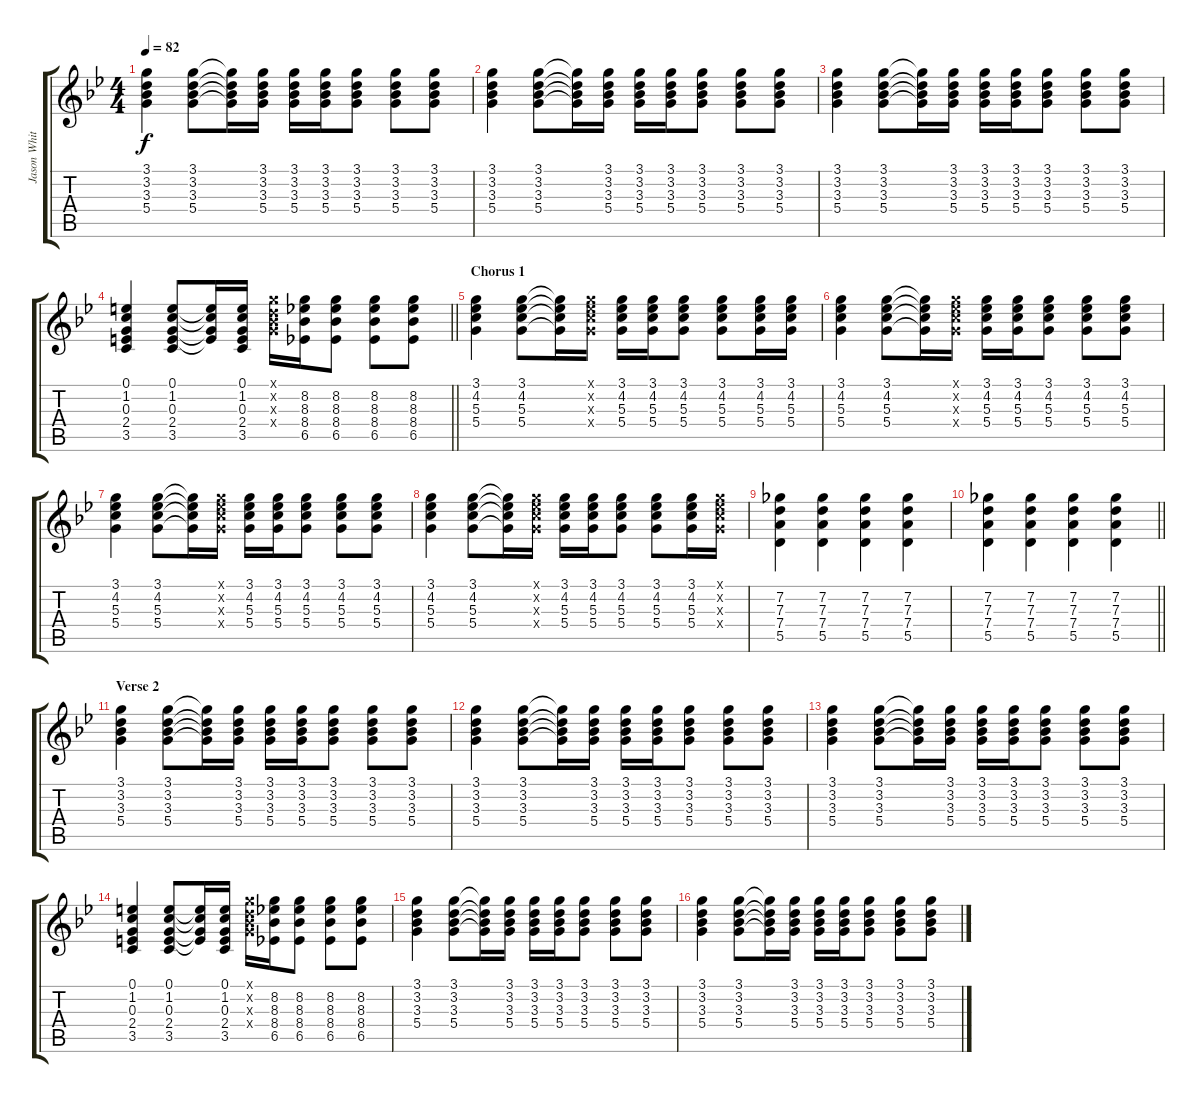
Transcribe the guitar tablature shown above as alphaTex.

\track ("Jason White - Guitar" "Jason Whit") {instrument acousticguitarsteel}
\staff {score tabs}
\tuning (E4 B3 G3 D3 A2 E2) {hide}
\ts (4 4)
\tempo 82
\clef g2
\ks gminor
(3.1 3.2 3.3 5.4).4{dy f} (3.1 3.2 3.3 5.4).8 (3.1{t} 3.2{t} 3.3{t} 5.4{t}).16 (3.1 3.2 3.3 5.4).16 (3.1 3.2 3.3 5.4).16 (3.1 3.2 3.3 5.4).16 (3.1 3.2 3.3 5.4).8 (3.1 3.2 3.3 5.4).8 (3.1 3.2 3.3 5.4).8 |
(3.1 3.2 3.3 5.4).4 (3.1 3.2 3.3 5.4).8 (3.1{t} 3.2{t} 3.3{t} 5.4{t}).16 (3.1 3.2 3.3 5.4).16 (3.1 3.2 3.3 5.4).16 (3.1 3.2 3.3 5.4).16 (3.1 3.2 3.3 5.4).8 (3.1 3.2 3.3 5.4).8 (3.1 3.2 3.3 5.4).8 |
(3.1 3.2 3.3 5.4).4 (3.1 3.2 3.3 5.4).8 (3.1{t} 3.2{t} 3.3{t} 5.4{t}).16 (3.1 3.2 3.3 5.4).16 (3.1 3.2 3.3 5.4).16 (3.1 3.2 3.3 5.4).16 (3.1 3.2 3.3 5.4).8 (3.1 3.2 3.3 5.4).8 (3.1 3.2 3.3 5.4).8 |
\barLineRight lightlight
(0.1 1.2 0.3 2.4 3.5).4 (0.1 1.2 0.3 2.4 3.5).8 (0.1{t} 1.2{t} 0.3{t} 2.4{t}).16 (0.1 1.2 0.3 2.4 3.5).16 (3.1{x} 3.2{x} 3.3{x} 5.4{x}).16 (8.2 8.3 8.4 6.5).16 (8.2 8.3 8.4 6.5).8 (8.2 8.3 8.4 6.5).8 (8.2 8.3 8.4 6.5).8 |
\section ("" "Chorus 1")
(3.1 4.2 5.3 5.4).4 (3.1 4.2 5.3 5.4).8 (3.1{t} 4.2{t} 5.3{t} 5.4{t}).16 (3.1{x} 4.2{x} 5.3{x} 5.4{x}).16 (3.1 4.2 5.3 5.4).16 (3.1 4.2 5.3 5.4).16 (3.1 4.2 5.3 5.4).8 (3.1 4.2 5.3 5.4).8 (3.1 4.2 5.3 5.4).16 (3.1 4.2 5.3 5.4).16 |
(3.1 4.2 5.3 5.4).4 (3.1 4.2 5.3 5.4).8 (3.1{t} 4.2{t} 5.3{t} 5.4{t}).16 (3.1{x} 4.2{x} 5.3{x} 5.4{x}).16 (3.1 4.2 5.3 5.4).16 (3.1 4.2 5.3 5.4).16 (3.1 4.2 5.3 5.4).8 (3.1 4.2 5.3 5.4).8 (3.1 4.2 5.3 5.4).8 |
(3.1 4.2 5.3 5.4).4 (3.1 4.2 5.3 5.4).8 (3.1{t} 4.2{t} 5.3{t} 5.4{t}).16 (3.1{x} 4.2{x} 5.3{x} 5.4{x}).16 (3.1 4.2 5.3 5.4).16 (3.1 4.2 5.3 5.4).16 (3.1 4.2 5.3 5.4).8 (3.1 4.2 5.3 5.4).8 (3.1 4.2 5.3 5.4).8 |
(3.1 4.2 5.3 5.4).4 (3.1 4.2 5.3 5.4).8 (3.1{t} 4.2{t} 5.3{t} 5.4{t}).16 (3.1{x} 4.2{x} 5.3{x} 5.4{x}).16 (3.1 4.2 5.3 5.4).16 (3.1 4.2 5.3 5.4).16 (3.1 4.2 5.3 5.4).8 (3.1 4.2 5.3 5.4).8 (3.1 4.2 5.3 5.4).16 (3.1{x} 4.2{x} 5.3{x} 5.4{x}).16 |
(7.2 7.3 7.4 5.5).4 (7.2 7.3 7.4 5.5).4 (7.2 7.3 7.4 5.5).4 (7.2 7.3 7.4 5.5).4 |
\barLineRight lightlight
(7.2 7.3 7.4 5.5).4 (7.2 7.3 7.4 5.5).4 (7.2 7.3 7.4 5.5).4 (7.2 7.3 7.4 5.5).4 |
\section ("" "Verse 2")
(3.1 3.2 3.3 5.4).4 (3.1 3.2 3.3 5.4).8 (3.1{t} 3.2{t} 3.3{t} 5.4{t}).16 (3.1 3.2 3.3 5.4).16 (3.1 3.2 3.3 5.4).16 (3.1 3.2 3.3 5.4).16 (3.1 3.2 3.3 5.4).8 (3.1 3.2 3.3 5.4).8 (3.1 3.2 3.3 5.4).8 |
(3.1 3.2 3.3 5.4).4 (3.1 3.2 3.3 5.4).8 (3.1{t} 3.2{t} 3.3{t} 5.4{t}).16 (3.1 3.2 3.3 5.4).16 (3.1 3.2 3.3 5.4).16 (3.1 3.2 3.3 5.4).16 (3.1 3.2 3.3 5.4).8 (3.1 3.2 3.3 5.4).8 (3.1 3.2 3.3 5.4).8 |
(3.1 3.2 3.3 5.4).4 (3.1 3.2 3.3 5.4).8 (3.1{t} 3.2{t} 3.3{t} 5.4{t}).16 (3.1 3.2 3.3 5.4).16 (3.1 3.2 3.3 5.4).16 (3.1 3.2 3.3 5.4).16 (3.1 3.2 3.3 5.4).8 (3.1 3.2 3.3 5.4).8 (3.1 3.2 3.3 5.4).8 |
(0.1 1.2 0.3 2.4 3.5).4 (0.1 1.2 0.3 2.4 3.5).8 (0.1{t} 1.2{t} 0.3{t} 2.4{t}).16 (0.1 1.2 0.3 2.4 3.5).16 (3.1{x} 3.2{x} 3.3{x} 5.4{x}).16 (8.2 8.3 8.4 6.5).16 (8.2 8.3 8.4 6.5).8 (8.2 8.3 8.4 6.5).8 (8.2 8.3 8.4 6.5).8 |
(3.1 3.2 3.3 5.4).4 (3.1 3.2 3.3 5.4).8 (3.1{t} 3.2{t} 3.3{t} 5.4{t}).16 (3.1 3.2 3.3 5.4).16 (3.1 3.2 3.3 5.4).16 (3.1 3.2 3.3 5.4).16 (3.1 3.2 3.3 5.4).8 (3.1 3.2 3.3 5.4).8 (3.1 3.2 3.3 5.4).8 |
(3.1 3.2 3.3 5.4).4 (3.1 3.2 3.3 5.4).8 (3.1{t} 3.2{t} 3.3{t} 5.4{t}).16 (3.1 3.2 3.3 5.4).16 (3.1 3.2 3.3 5.4).16 (3.1 3.2 3.3 5.4).16 (3.1 3.2 3.3 5.4).8 (3.1 3.2 3.3 5.4).8 (3.1 3.2 3.3 5.4).8
